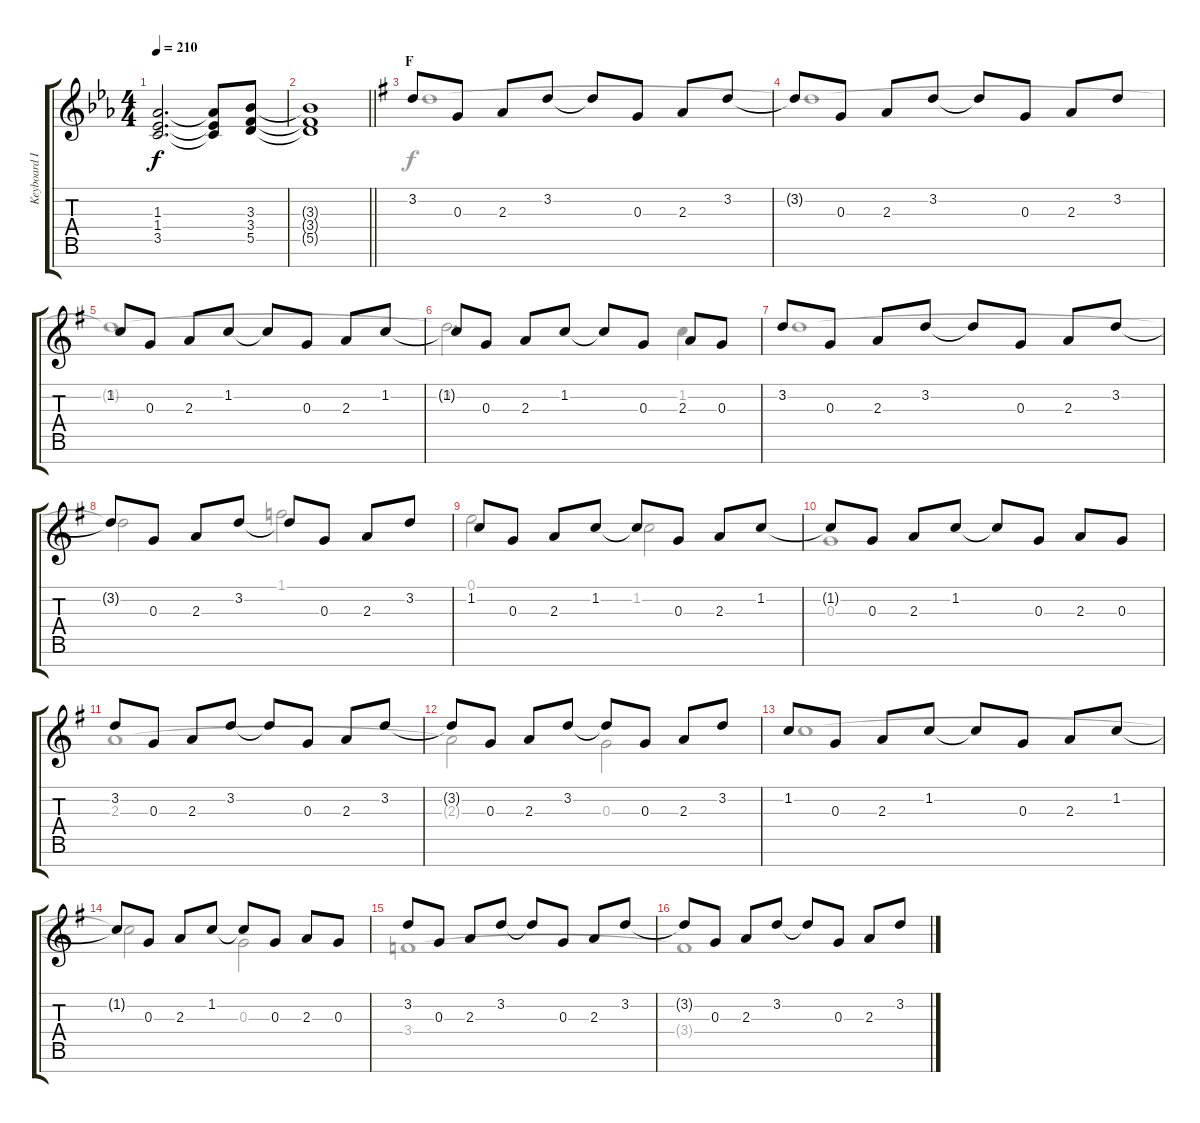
\track ("Keyboard I" "Keyboard I") {instrument lead2sawtooth}
\staff {score tabs}
\tuning (E5 B4 G4 D4 A3 E3 B2) {hide}
\voice
\ts (4 4)
\tempo 210
\clef g2
\ks eb
(1.3 1.4 3.5).2{d dy f} (1.3{t} 1.4{t} 3.5{t}).8 (3.3 3.4 5.5).8 |
\barLineRight lightlight
(3.3{t} 3.4{t} 5.5{t}).1 |
\section ("" "F")
\ks g
3.2.8 0.3.8 2.3.8 3.2.8 3.2{t}.8 0.3.8 2.3.8 3.2.8 |
3.2{t}.8 0.3.8 2.3.8 3.2.8 3.2{t}.8 0.3.8 2.3.8 3.2.8 |
1.2.8 0.3.8 2.3.8 1.2.8 1.2{t}.8 0.3.8 2.3.8 1.2.8 |
1.2{t}.8 0.3.8 2.3.8 1.2.8 1.2{t}.8 0.3.8 2.3.8 0.3.8 |
3.2.8 0.3.8 2.3.8 3.2.8 3.2{t}.8 0.3.8 2.3.8 3.2.8 |
3.2{t}.8 0.3.8 2.3.8 3.2.8 3.2{t}.8 0.3.8 2.3.8 3.2.8 |
1.2.8 0.3.8 2.3.8 1.2.8 1.2{t}.8 0.3.8 2.3.8 1.2.8 |
1.2{t}.8 0.3.8 2.3.8 1.2.8 1.2{t}.8 0.3.8 2.3.8 0.3.8 |
3.2.8 0.3.8 2.3.8 3.2.8 3.2{t}.8 0.3.8 2.3.8 3.2.8 |
3.2{t}.8 0.3.8 2.3.8 3.2.8 3.2{t}.8 0.3.8 2.3.8 3.2.8 |
1.2.8 0.3.8 2.3.8 1.2.8 1.2{t}.8 0.3.8 2.3.8 1.2.8 |
1.2{t}.8 0.3.8 2.3.8 1.2.8 1.2{t}.8 0.3.8 2.3.8 0.3.8 |
3.2.8 0.3.8 2.3.8 3.2.8 3.2{t}.8 0.3.8 2.3.8 3.2.8 |
3.2{t}.8 0.3.8 2.3.8 3.2.8 3.2{t}.8 0.3.8 2.3.8 3.2.8
\voice
\clef g2
\ottava regular
\simile none
\ks eb
|
\barLineRight lightlight
|
\ks g
3.2.1 |
3.2{t}.1 |
3.2{t}.1 |
3.2{t}.2{d} 1.2.4 |
3.2.1 |
3.2{t}.2 1.1.2 |
0.1.2 1.2.2 |
0.3.1 |
2.3.1 |
2.3{t}.2 0.3.2 |
1.2.1 |
1.2{t}.2 0.3.2 |
3.4.1 |
3.4{t}.1
